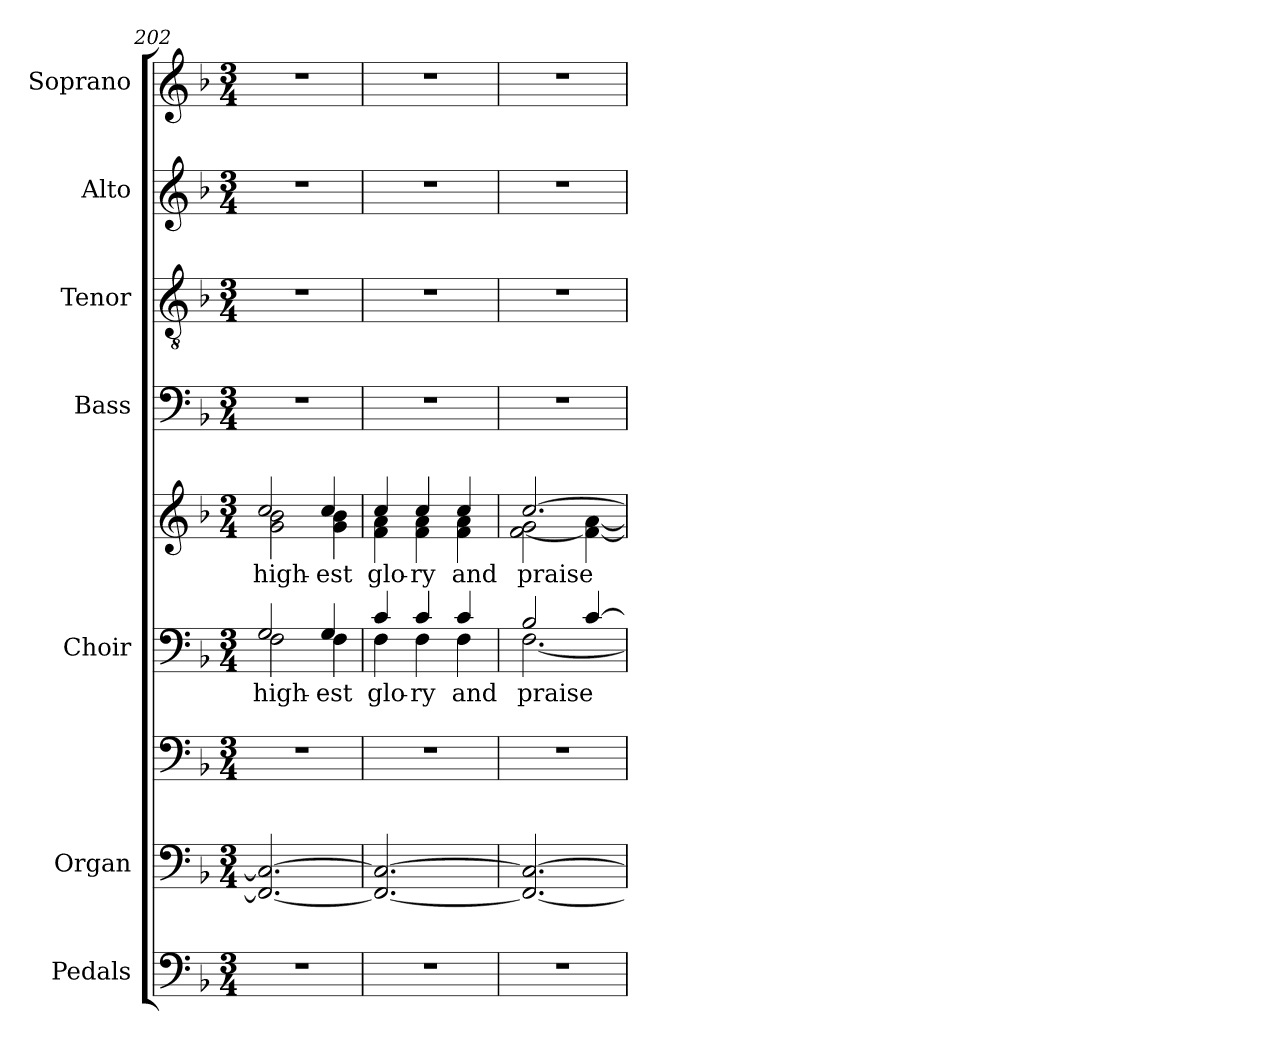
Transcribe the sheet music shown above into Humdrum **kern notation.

**kern	**kern	**kern	**kern	**text	**kern	**text	**kern	**kern	**kern	**kern
*part7	*part6	*part6	*part5	*part5	*part5	*part5	*part4	*part3	*part2	*part1
*staff9	*staff8	*staff7	*staff6	*staff6	*staff5	*staff5	*staff4	*staff3	*staff2	*staff1
*I"Pedals	*I"Organ	*	*I"Choir	*	*	*	*I"Bass	*I"Tenor	*I"Alto	*I"Soprano
*I'Ped.	*I'Org.	*	*I'Choir	*	*	*	*I'B.	*I'T.	*I'A.	*I'S.
*clefF4	*clefF4	*clefF4	*clefF4	*	*clefG2	*	*clefF4	*clefGv2	*clefG2	*clefG2
*	*	*	*	*	*	*	*	*ITrd7c12	*	*
*k[b-]	*k[b-]	*k[b-]	*k[b-]	*	*k[b-]	*	*k[b-]	*k[b-]	*k[b-]	*k[b-]
*F:	*F:	*F:	*F:	*	*F:	*	*F:	*F:	*F:	*F:
*M3/4	*M3/4	*M3/4	*M3/4	*	*M3/4	*	*M3/4	*M3/4	*M3/4	*M3/4
=202	=202	=202	=202	=202	=202	=202	=202	=202	=202	=202
!LO:N:vis=1	!	!LO:N:vis=1	!	!	!	!	!	!	!	!
*	*	*	*^	*	*	*	*	*	*	*
!	!	!	!	!	!LO:LY:b:color=#000000	!	!	!	!	!	!
*	*	*	*	*	*	*^	*	*	*	*	*
!	!	!	!	!	!	!	!	!LO:LY:b:color=#000000	!LO:N:vis=1	!LO:N:vis=1	!LO:N:vis=1	!LO:N:vis=1
2.r	2.FFi/_< 2.Ci_>	2.r	2Gi/	2Fi\	high-	2cci/	2gi\ 2b-i	high-	2.r	2.r	2.r	2.r
!	!	!	!	!	!LO:LY:b:color=#000000	!	!	!	!	!	!	!
!	!	!	!	!	!	!	!	!LO:LY:b:color=#000000	!	!	!	!
.	.	.	4Gi/	4Fi\	-est	4cci/	4gi\ 4b-i	-est	.	.	.	.
=203	=203	=203	=203	=203	=203	=203	=203	=203	=203	=203	=203	=203
!LO:N:vis=1	!	!LO:N:vis=1	!	!	!	!	!	!	!	!	!	!
!	!	!	!	!	!LO:LY:b:color=#000000	!	!	!	!	!	!	!
!	!	!	!	!	!	!	!	!LO:LY:b:color=#000000	!LO:N:vis=1	!LO:N:vis=1	!LO:N:vis=1	!LO:N:vis=1
2.r	2.FFi/_< 2.Ci_>	2.r	4ci/	4Fi\	glo-	4cci/	4fi\ 4ai	glo-	2.r	2.r	2.r	2.r
!	!	!	!	!	!LO:LY:b:color=#000000	!	!	!	!	!	!	!
!	!	!	!	!	!	!	!	!LO:LY:b:color=#000000	!	!	!	!
.	.	.	4ci/	4Fi\	-ry	4cci/	4fi\ 4ai	-ry	.	.	.	.
!	!	!	!	!	!LO:LY:b:color=#000000	!	!	!	!	!	!	!
!	!	!	!	!	!	!	!	!LO:LY:b:color=#000000	!	!	!	!
.	.	.	4ci/	4Fi\	and	4cci/	4fi\ 4ai	and	.	.	.	.
!!LO:LB:g=z
=204	=204	=204	=204	=204	=204	=204	=204	=204	=204	=204	=204	=204
!LO:N:vis=1	!	!LO:N:vis=1	!	!	!	!	!	!	!	!	!	!
!	!	!	!	!	!LO:LY:b:color=#000000	!	!	!	!	!	!	!
!	!	!	!	!	!	!	!	!LO:LY:b:color=#000000	!LO:N:vis=1	!LO:N:vis=1	!LO:N:vis=1	!LO:N:vis=1
2.r	2.FFi/_< 2.Ci_>	2.r	2B-i/	[<2.Fi\	praise	[>2.cci/	[<2fi\ 2gi	praise	2.r	2.r	2.r	2.r
.	.	.	[>4ci/	.	.	.	4fi\_< [<4ai	.	.	.	.	.
*	*	*	*v	*v	*	*	*	*	*	*	*	*
*	*	*	*	*	*v	*v	*	*	*	*	*
=	=	=	=	=	=	=	=	=	=	=
*-	*-	*-	*-	*-	*-	*-	*-	*-	*-	*-
